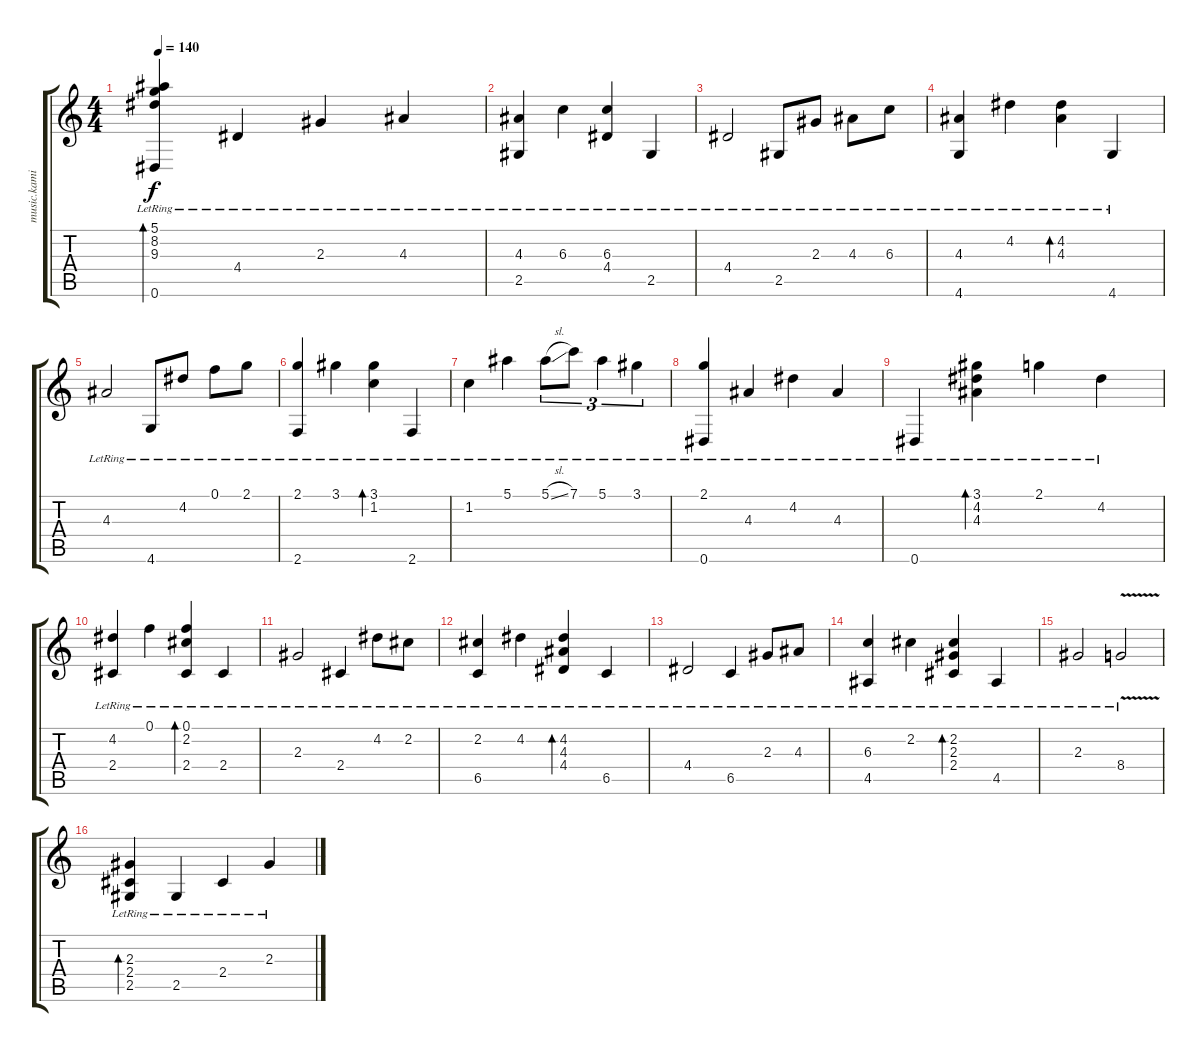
\track ("" "music.kami") {instrument acousticguitarsteel}
\staff {score tabs}
\tuning (F4 B3 Gb3 B2 Gb2 Eb2) {hide}
\ts (4 4)
\tempo 140
\clef g2
\ks c
(5.1{lr} 8.2{lr} 9.3{lr} 0.6{lr}).4{bd 480 dy f} 4.4{lr}.4 2.3{lr}.4 4.3{lr}.4 |
(4.3{lr} 2.5{lr}).4 6.3{lr}.4 (6.3{lr} 4.4{lr}).4 2.5{lr}.4 |
4.4{lr}.2 2.5{lr}.8 2.3{lr}.8 4.3{lr}.8 6.3{lr}.8 |
(4.3{lr} 4.6{lr}).4 4.2{lr}.4 (4.2{lr} 4.3{lr}).4{bd 480} 4.6{lr}.4 |
4.3{lr}.2 4.6{lr}.8 4.2{lr}.8 0.1{lr}.8 2.1{lr}.8 |
(2.1{lr} 2.6{lr}).4 3.1{lr}.4 (3.1{lr} 1.2{lr}).4{bd 480} 2.6{lr}.4 |
1.2{lr}.4 5.1{lr}.4 5.1{sl lr}.8{tu (3 2)} 7.1{lr}.8{tu (3 2)} 5.1{lr}.4{tu (3 2)} 3.1{lr}.4{tu (3 2)} |
(2.1{lr} 0.6{lr}).4 4.3{lr}.4 4.2{lr}.4 4.3{lr}.4 |
0.6{lr}.4 (3.1{lr} 4.2{lr} 4.3{lr}).4{bd 480} 2.1{lr}.4 4.2{lr}.4 |
(4.2{lr} 2.4{lr}).4 0.1{lr}.4 (0.1{lr} 2.2{lr} 2.4{lr}).4{bd 480} 2.4{lr}.4 |
2.3{lr}.2 2.4{lr}.4 4.2{lr}.8 2.2{lr}.8 |
(2.2{lr} 6.5{lr}).4 4.2{lr}.4 (4.2{lr} 4.3{lr} 4.4{lr}).4{bd 480} 6.5{lr}.4 |
4.4{lr}.2 6.5{lr}.4 2.3{lr}.8 4.3{lr}.8 |
(6.3{lr} 4.5{lr}).4 2.2{lr}.4 (2.2{lr} 2.3{lr} 2.4{lr}).4{bd 480} 4.5{lr}.4 |
2.3{lr}.2 8.4{v lr}.2 |
(2.3{lr} 2.4{lr} 2.5{lr}).4{bd 480} 2.5{lr}.4 2.4{lr}.4 2.3{lr}.4
